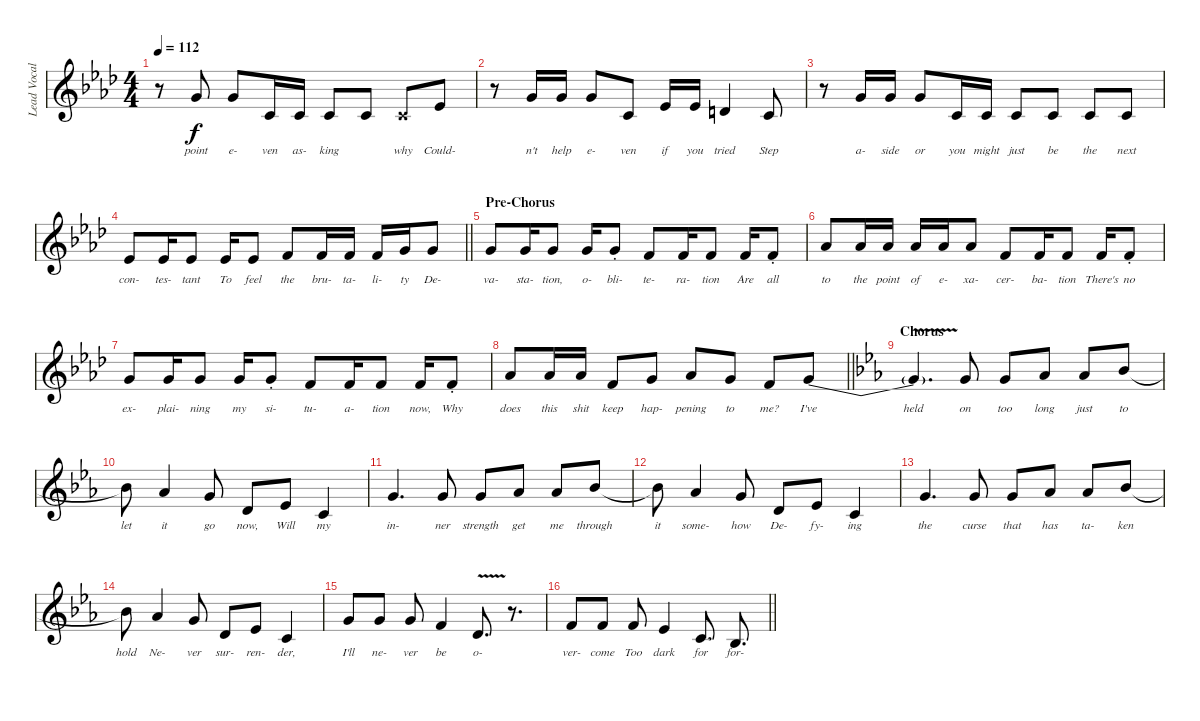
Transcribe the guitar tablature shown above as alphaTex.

\track ("Lead Vocals I" "Lead Vocal") {instrument lead6voice}
\staff {score}
\tuning (D4 A3 F3 C3 G2 C2) {hide}
\ts (4 4)
\tempo 112
\clef g2
\ks ab
r.8{dy f} 5.1.8{lyrics (0 "point") lyrics (1 "") lyrics (2 "") lyrics (3 "") lyrics (4 "")} 5.1.8{lyrics (0 "e-") lyrics (1 "") lyrics (2 "") lyrics (3 "") lyrics (4 "")} 7.3.16{lyrics (0 "ven") lyrics (1 "") lyrics (2 "") lyrics (3 "") lyrics (4 "")} 7.3.16{lyrics (0 "as-") lyrics (1 "") lyrics (2 "") lyrics (3 "") lyrics (4 "")} 7.3.8{lyrics (0 "king") lyrics (1 "") lyrics (2 "") lyrics (3 "") lyrics (4 "")} 7.3.8{lyrics (0 "") lyrics (1 "") lyrics (2 "") lyrics (3 "") lyrics (4 "")} 7.3{x}.8{lyrics (0 "why") lyrics (1 "") lyrics (2 "") lyrics (3 "") lyrics (4 "")} 6.2.8{lyrics (0 "Could-") lyrics (1 "") lyrics (2 "") lyrics (3 "") lyrics (4 "")} |
r.8 5.1.16{lyrics (0 "n't") lyrics (1 "") lyrics (2 "") lyrics (3 "") lyrics (4 "")} 5.1.16{lyrics (0 "help") lyrics (1 "") lyrics (2 "") lyrics (3 "") lyrics (4 "")} 5.1.8{lyrics (0 "e-") lyrics (1 "") lyrics (2 "") lyrics (3 "") lyrics (4 "")} 7.3.8{lyrics (0 "ven") lyrics (1 "") lyrics (2 "") lyrics (3 "") lyrics (4 "")} 6.2.16{lyrics (0 "if") lyrics (1 "") lyrics (2 "") lyrics (3 "") lyrics (4 "")} 6.2.16{lyrics (0 "you") lyrics (1 "") lyrics (2 "") lyrics (3 "") lyrics (4 "")} 7.3{be (custom 0 4 25 4 35 0 60 0)}.4{lyrics (0 "tried") lyrics (1 "") lyrics (2 "") lyrics (3 "") lyrics (4 "")} 7.3.8{lyrics (0 "Step") lyrics (1 "") lyrics (2 "") lyrics (3 "") lyrics (4 "")} |
r.8 5.1.16{lyrics (0 "a-") lyrics (1 "") lyrics (2 "") lyrics (3 "") lyrics (4 "")} 5.1.16{lyrics (0 "side") lyrics (1 "") lyrics (2 "") lyrics (3 "") lyrics (4 "")} 5.1.8{lyrics (0 "or") lyrics (1 "") lyrics (2 "") lyrics (3 "") lyrics (4 "")} 7.3.16{lyrics (0 "you") lyrics (1 "") lyrics (2 "") lyrics (3 "") lyrics (4 "")} 7.3.16{lyrics (0 "might") lyrics (1 "") lyrics (2 "") lyrics (3 "") lyrics (4 "")} 7.3.8{lyrics (0 "just") lyrics (1 "") lyrics (2 "") lyrics (3 "") lyrics (4 "")} 7.3.8{lyrics (0 "be") lyrics (1 "") lyrics (2 "") lyrics (3 "") lyrics (4 "")} 7.3.8{lyrics (0 "the") lyrics (1 "") lyrics (2 "") lyrics (3 "") lyrics (4 "")} 7.3.8{lyrics (0 "next") lyrics (1 "") lyrics (2 "") lyrics (3 "") lyrics (4 "")} |
\barLineRight lightlight
6.2.8{lyrics (0 "con-") lyrics (1 "") lyrics (2 "") lyrics (3 "") lyrics (4 "")} 6.2.16{lyrics (0 "tes-") lyrics (1 "") lyrics (2 "") lyrics (3 "") lyrics (4 "")} 6.2.8{lyrics (0 "tant") lyrics (1 "") lyrics (2 "") lyrics (3 "") lyrics (4 "")} 6.2.16{lyrics (0 "To") lyrics (1 "") lyrics (2 "") lyrics (3 "") lyrics (4 "")} 6.2.8{lyrics (0 "feel") lyrics (1 "") lyrics (2 "") lyrics (3 "") lyrics (4 "")} 8.2.8{lyrics (0 "the") lyrics (1 "") lyrics (2 "") lyrics (3 "") lyrics (4 "")} 8.2.16{lyrics (0 "bru-") lyrics (1 "") lyrics (2 "") lyrics (3 "") lyrics (4 "")} 8.2.16{lyrics (0 "ta-") lyrics (1 "") lyrics (2 "") lyrics (3 "") lyrics (4 "")} 8.2.16{lyrics (0 "li-") lyrics (1 "") lyrics (2 "") lyrics (3 "") lyrics (4 "")} 5.1.16{lyrics (0 "ty") lyrics (1 "") lyrics (2 "") lyrics (3 "") lyrics (4 "")} 5.1.8{lyrics (0 "De-") lyrics (1 "") lyrics (2 "") lyrics (3 "") lyrics (4 "")} |
\section ("" "Pre-Chorus")
5.1.8{lyrics (0 "va-") lyrics (1 "") lyrics (2 "") lyrics (3 "") lyrics (4 "")} 5.1.16{lyrics (0 "sta-") lyrics (1 "") lyrics (2 "") lyrics (3 "") lyrics (4 "")} 5.1.8{lyrics (0 "tion,") lyrics (1 "") lyrics (2 "") lyrics (3 "") lyrics (4 "")} 5.1.16{lyrics (0 "o-") lyrics (1 "") lyrics (2 "") lyrics (3 "") lyrics (4 "")} 5.1{st}.8{lyrics (0 "bli-") lyrics (1 "") lyrics (2 "") lyrics (3 "") lyrics (4 "")} 8.2.8{lyrics (0 "te-") lyrics (1 "") lyrics (2 "") lyrics (3 "") lyrics (4 "")} 8.2.16{lyrics (0 "ra-") lyrics (1 "") lyrics (2 "") lyrics (3 "") lyrics (4 "")} 8.2.8{lyrics (0 "tion") lyrics (1 "") lyrics (2 "") lyrics (3 "") lyrics (4 "")} 8.2.16{lyrics (0 "Are") lyrics (1 "") lyrics (2 "") lyrics (3 "") lyrics (4 "")} 8.2{st}.8{lyrics (0 "all") lyrics (1 "") lyrics (2 "") lyrics (3 "") lyrics (4 "")} |
6.1.8{lyrics (0 "to") lyrics (1 "") lyrics (2 "") lyrics (3 "") lyrics (4 "")} 6.1.16{lyrics (0 "the") lyrics (1 "") lyrics (2 "") lyrics (3 "") lyrics (4 "")} 6.1.16{lyrics (0 "point") lyrics (1 "") lyrics (2 "") lyrics (3 "") lyrics (4 "")} 6.1.16{lyrics (0 "of") lyrics (1 "") lyrics (2 "") lyrics (3 "") lyrics (4 "")} 6.1.16{lyrics (0 "e-") lyrics (1 "") lyrics (2 "") lyrics (3 "") lyrics (4 "")} 6.1.8{lyrics (0 "xa-") lyrics (1 "") lyrics (2 "") lyrics (3 "") lyrics (4 "")} 8.2.8{lyrics (0 "cer-") lyrics (1 "") lyrics (2 "") lyrics (3 "") lyrics (4 "")} 8.2.16{lyrics (0 "ba-") lyrics (1 "") lyrics (2 "") lyrics (3 "") lyrics (4 "")} 8.2.8{lyrics (0 "tion") lyrics (1 "") lyrics (2 "") lyrics (3 "") lyrics (4 "")} 8.2.16{lyrics (0 "There's") lyrics (1 "") lyrics (2 "") lyrics (3 "") lyrics (4 "")} 8.2{st}.8{lyrics (0 "no") lyrics (1 "") lyrics (2 "") lyrics (3 "") lyrics (4 "")} |
5.1.8{lyrics (0 "ex-") lyrics (1 "") lyrics (2 "") lyrics (3 "") lyrics (4 "")} 5.1.16{lyrics (0 "plai-") lyrics (1 "") lyrics (2 "") lyrics (3 "") lyrics (4 "")} 5.1.8{lyrics (0 "ning") lyrics (1 "") lyrics (2 "") lyrics (3 "") lyrics (4 "")} 5.1.16{lyrics (0 "my") lyrics (1 "") lyrics (2 "") lyrics (3 "") lyrics (4 "")} 5.1{st}.8{lyrics (0 "si-") lyrics (1 "") lyrics (2 "") lyrics (3 "") lyrics (4 "")} 8.2.8{lyrics (0 "tu-") lyrics (1 "") lyrics (2 "") lyrics (3 "") lyrics (4 "")} 8.2.16{lyrics (0 "a-") lyrics (1 "") lyrics (2 "") lyrics (3 "") lyrics (4 "")} 8.2.8{lyrics (0 "tion") lyrics (1 "") lyrics (2 "") lyrics (3 "") lyrics (4 "")} 8.2.16{lyrics (0 "now,") lyrics (1 "") lyrics (2 "") lyrics (3 "") lyrics (4 "")} 8.2{st}.8{lyrics (0 "Why") lyrics (1 "") lyrics (2 "") lyrics (3 "") lyrics (4 "")} |
\barLineRight lightlight
6.1.8{lyrics (0 "does") lyrics (1 "") lyrics (2 "") lyrics (3 "") lyrics (4 "")} 6.1.16{lyrics (0 "this") lyrics (1 "") lyrics (2 "") lyrics (3 "") lyrics (4 "")} 6.1.16{lyrics (0 "shit") lyrics (1 "") lyrics (2 "") lyrics (3 "") lyrics (4 "")} 8.2.8{lyrics (0 "keep") lyrics (1 "") lyrics (2 "") lyrics (3 "") lyrics (4 "")} 5.1.8{lyrics (0 "hap-") lyrics (1 "") lyrics (2 "") lyrics (3 "") lyrics (4 "")} 6.1.8{lyrics (0 "pening") lyrics (1 "") lyrics (2 "") lyrics (3 "") lyrics (4 "")} 5.1.8{lyrics (0 "to") lyrics (1 "") lyrics (2 "") lyrics (3 "") lyrics (4 "")} 8.2.8{lyrics (0 "me?") lyrics (1 "") lyrics (2 "") lyrics (3 "") lyrics (4 "")} 8.2{be (custom 0 4 45 4 52 0 60 4)}.8{lyrics (0 "I've") lyrics (1 "") lyrics (2 "") lyrics (3 "") lyrics (4 "")} |
\section ("" "Chorus")
\ks eb
8.2{v t}.4{d lyrics (0 "held") lyrics (1 "") lyrics (2 "") lyrics (3 "") lyrics (4 "")} 5.1.8{lyrics (0 "on") lyrics (1 "") lyrics (2 "") lyrics (3 "") lyrics (4 "")} 5.1.8{lyrics (0 "too") lyrics (1 "") lyrics (2 "") lyrics (3 "") lyrics (4 "")} 6.1.8{lyrics (0 "long") lyrics (1 "") lyrics (2 "") lyrics (3 "") lyrics (4 "")} 6.1.8{lyrics (0 "just") lyrics (1 "") lyrics (2 "") lyrics (3 "") lyrics (4 "")} 8.1.8{lyrics (0 "to") lyrics (1 "") lyrics (2 "") lyrics (3 "") lyrics (4 "")} |
8.1{t}.8{lyrics (0 "let") lyrics (1 "") lyrics (2 "") lyrics (3 "") lyrics (4 "")} 6.1.4{lyrics (0 "it") lyrics (1 "") lyrics (2 "") lyrics (3 "") lyrics (4 "")} 5.1.8{lyrics (0 "go") lyrics (1 "") lyrics (2 "") lyrics (3 "") lyrics (4 "")} 5.2.8{lyrics (0 "now,") lyrics (1 "") lyrics (2 "") lyrics (3 "") lyrics (4 "")} 6.2.8{lyrics (0 "Will") lyrics (1 "") lyrics (2 "") lyrics (3 "") lyrics (4 "")} 7.3.4{lyrics (0 "my") lyrics (1 "") lyrics (2 "") lyrics (3 "") lyrics (4 "")} |
8.2{be (custom 0 4 15 4 20 0 25 4 60 4)}.4{d lyrics (0 "in-") lyrics (1 "") lyrics (2 "") lyrics (3 "") lyrics (4 "")} 5.1.8{lyrics (0 "ner") lyrics (1 "") lyrics (2 "") lyrics (3 "") lyrics (4 "")} 5.1.8{lyrics (0 "strength") lyrics (1 "") lyrics (2 "") lyrics (3 "") lyrics (4 "")} 6.1.8{lyrics (0 "get") lyrics (1 "") lyrics (2 "") lyrics (3 "") lyrics (4 "")} 6.1.8{lyrics (0 "me") lyrics (1 "") lyrics (2 "") lyrics (3 "") lyrics (4 "")} 8.1.8{lyrics (0 "through") lyrics (1 "") lyrics (2 "") lyrics (3 "") lyrics (4 "")} |
8.1{t}.8{lyrics (0 "it") lyrics (1 "") lyrics (2 "") lyrics (3 "") lyrics (4 "")} 6.1.4{lyrics (0 "some-") lyrics (1 "") lyrics (2 "") lyrics (3 "") lyrics (4 "")} 5.1.8{lyrics (0 "how") lyrics (1 "") lyrics (2 "") lyrics (3 "") lyrics (4 "")} 5.2.8{lyrics (0 "De-") lyrics (1 "") lyrics (2 "") lyrics (3 "") lyrics (4 "")} 6.2.8{lyrics (0 "fy-") lyrics (1 "") lyrics (2 "") lyrics (3 "") lyrics (4 "")} 7.3.4{lyrics (0 "ing") lyrics (1 "") lyrics (2 "") lyrics (3 "") lyrics (4 "")} |
8.2{be (custom 0 4 15 4 20 0 25 4 60 4)}.4{d lyrics (0 "the") lyrics (1 "") lyrics (2 "") lyrics (3 "") lyrics (4 "")} 5.1.8{lyrics (0 "curse") lyrics (1 "") lyrics (2 "") lyrics (3 "") lyrics (4 "")} 5.1.8{lyrics (0 "that") lyrics (1 "") lyrics (2 "") lyrics (3 "") lyrics (4 "")} 6.1.8{lyrics (0 "has") lyrics (1 "") lyrics (2 "") lyrics (3 "") lyrics (4 "")} 6.1.8{lyrics (0 "ta-") lyrics (1 "") lyrics (2 "") lyrics (3 "") lyrics (4 "")} 8.1.8{lyrics (0 "ken") lyrics (1 "") lyrics (2 "") lyrics (3 "") lyrics (4 "")} |
8.1{t}.8{lyrics (0 "hold") lyrics (1 "") lyrics (2 "") lyrics (3 "") lyrics (4 "")} 6.1.4{lyrics (0 "Ne-") lyrics (1 "") lyrics (2 "") lyrics (3 "") lyrics (4 "")} 5.1.8{lyrics (0 "ver") lyrics (1 "") lyrics (2 "") lyrics (3 "") lyrics (4 "")} 5.2.8{lyrics (0 "sur-") lyrics (1 "") lyrics (2 "") lyrics (3 "") lyrics (4 "")} 6.2.8{lyrics (0 "ren-") lyrics (1 "") lyrics (2 "") lyrics (3 "") lyrics (4 "")} 7.3.4{lyrics (0 "der,") lyrics (1 "") lyrics (2 "") lyrics (3 "") lyrics (4 "")} |
5.1.8{lyrics (0 "I'll") lyrics (1 "") lyrics (2 "") lyrics (3 "") lyrics (4 "")} 5.1.8{lyrics (0 "ne-") lyrics (1 "") lyrics (2 "") lyrics (3 "") lyrics (4 "")} 5.1.8{lyrics (0 "ver") lyrics (1 "") lyrics (2 "") lyrics (3 "") lyrics (4 "")} 6.2{be (custom 0 4 25 4 35 0 60 0)}.4{lyrics (0 "be") lyrics (1 "") lyrics (2 "") lyrics (3 "") lyrics (4 "")} 5.2{v}.8{d lyrics (0 "o-") lyrics (1 "") lyrics (2 "") lyrics (3 "") lyrics (4 "")} r.8{d} |
\barLineRight lightlight
8.2.8{lyrics (0 "ver-") lyrics (1 "") lyrics (2 "") lyrics (3 "") lyrics (4 "")} 8.2.8{lyrics (0 "come") lyrics (1 "") lyrics (2 "") lyrics (3 "") lyrics (4 "")} 8.2.8{lyrics (0 "Too") lyrics (1 "") lyrics (2 "") lyrics (3 "") lyrics (4 "")} 5.2{be (custom 0 2 25 2 35 0 60 0)}.4{lyrics (0 "dark") lyrics (1 "") lyrics (2 "") lyrics (3 "") lyrics (4 "")} 7.3.8{d lyrics (0 "for") lyrics (1 "") lyrics (2 "") lyrics (3 "") lyrics (4 "")} 5.3.8{d lyrics (0 "for-") lyrics (1 "") lyrics (2 "") lyrics (3 "") lyrics (4 "")}
